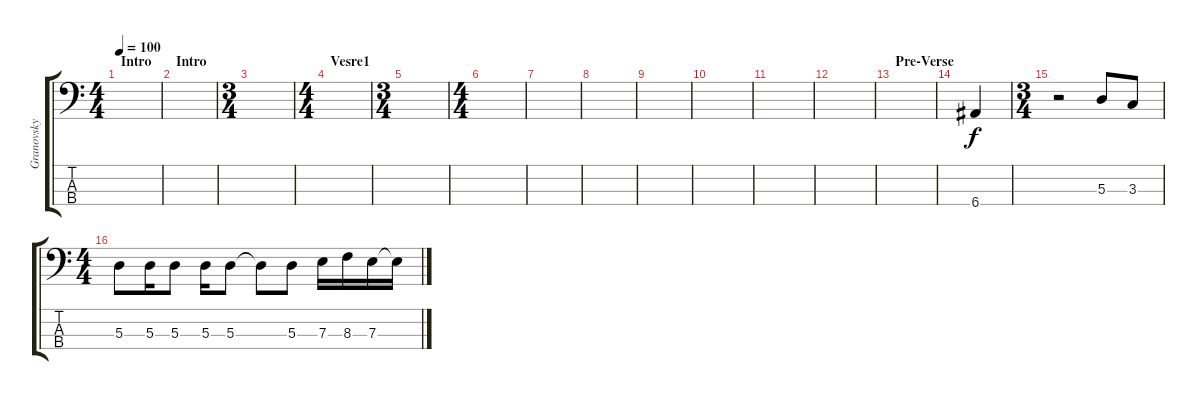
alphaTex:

\track ("Granovsky" "Granovsky") {instrument fretlessbass}
\staff {score tabs}
\tuning (G2 D2 A1 E1) {hide}
\ts (4 4)
\section ("" "Intro")
\tempo 100
\clef f4
\ks c
|
\section ("" "Intro")
|
\ts (3 4)
\section ("" "")
|
\ts (4 4)
\section ("" "Vesre1")
|
\ts (3 4)
|
\ts (4 4)
|
|
|
|
|
|
|
\section ("" "Pre-Verse")
|
6.4.4 |
\ts (3 4)
r.2 5.3.8 3.3.8 |
\ts (4 4)
5.3.8 5.3.16 5.3.8 5.3.16 5.3.8 5.3{t}.8 5.3.8 7.3.16 8.3.16 7.3.16 7.3{t}.16
